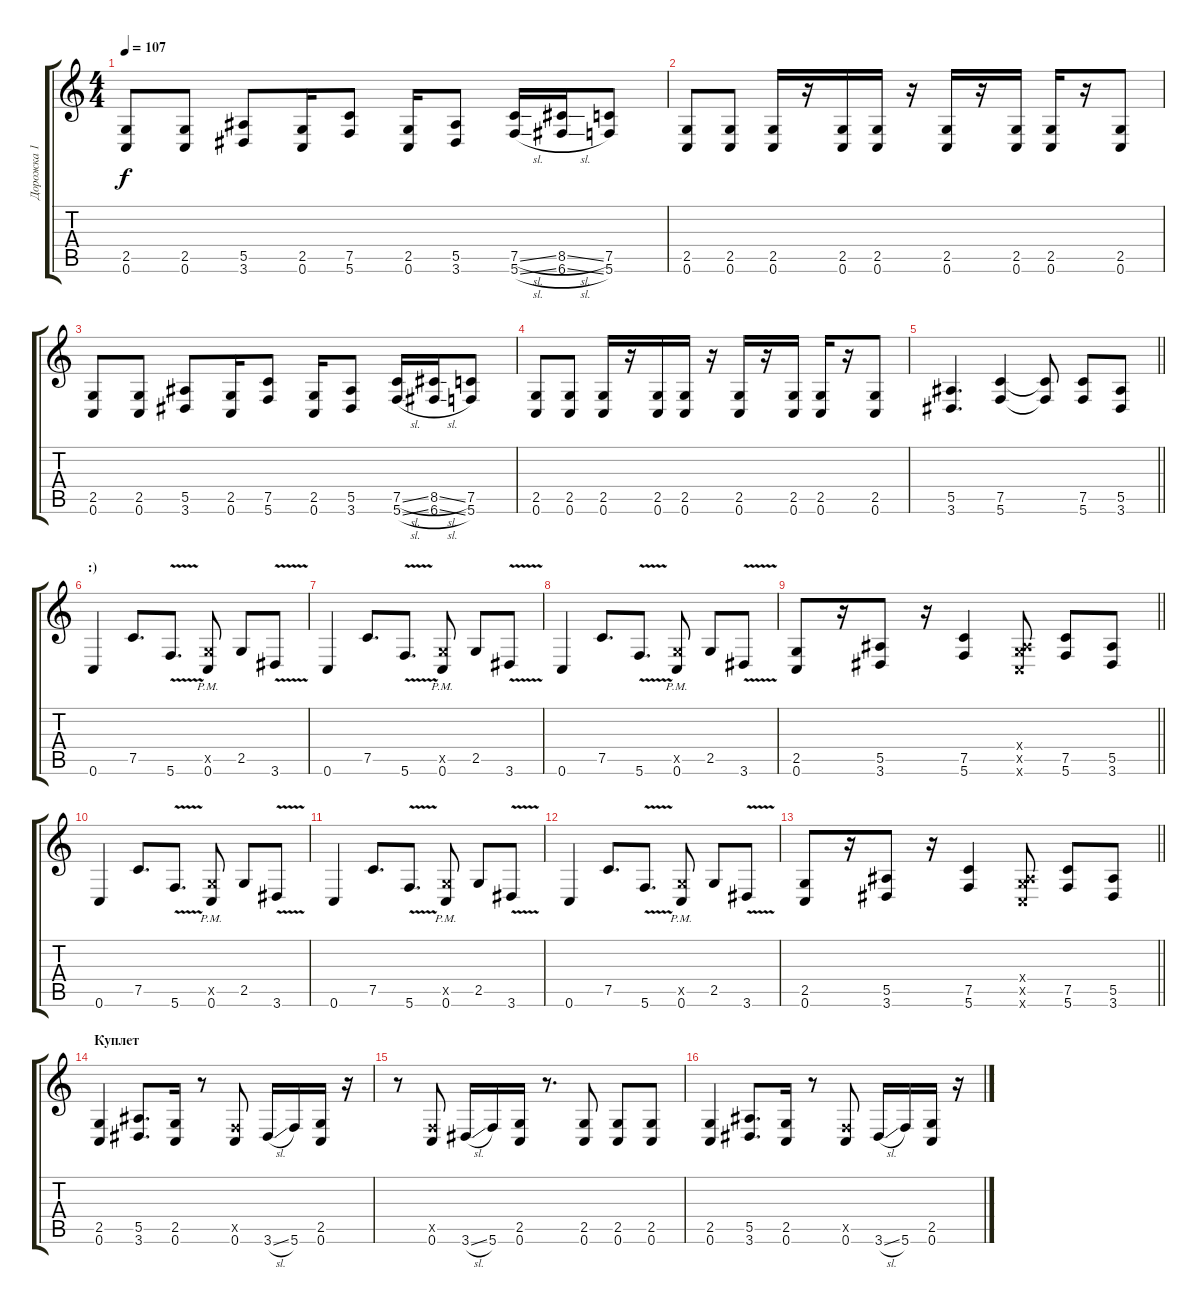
\track ("Дорожка 1" "Дорожка 1") {instrument distortionguitar}
\staff {score tabs}
\tuning (C4 G3 Eb3 Bb2 F2 C2) {hide}
\ts (4 4)
\tempo 107
\clef g2
\ks c
(2.5 0.6).8{dy f} (2.5 0.6).8 (5.5 3.6).8 (2.5 0.6).16 (7.5 5.6).8 (2.5 0.6).16 (5.5 3.6).8 (7.5{sl} 5.6{sl}).16 (8.5{sl} 6.6{sl}).16 (7.5 5.6).8 |
(2.5 0.6).8 (2.5 0.6).8 (2.5 0.6).16 r.16 (2.5 0.6).16 (2.5 0.6).16 r.16 (2.5 0.6).16 r.16 (2.5 0.6).16 (2.5 0.6).16 r.16 (2.5 0.6).8 |
(2.5 0.6).8 (2.5 0.6).8 (5.5 3.6).8 (2.5 0.6).16 (7.5 5.6).8 (2.5 0.6).16 (5.5 3.6).8 (7.5{sl} 5.6{sl}).16 (8.5{sl} 6.6{sl}).16 (7.5 5.6).8 |
(2.5 0.6).8 (2.5 0.6).8 (2.5 0.6).16 r.16 (2.5 0.6).16 (2.5 0.6).16 r.16 (2.5 0.6).16 r.16 (2.5 0.6).16 (2.5 0.6).16 r.16 (2.5 0.6).8 |
\barLineRight lightlight
(5.5 3.6).4{d} (7.5 5.6).4 (7.5{t} 5.6{t}).8 (7.5 5.6).8 (5.5 3.6).8 |
\section ("" ":)")
0.6.4 7.5.8{d} 5.6{v}.8{d} (2.5{pm x} 0.6{pm}).8 2.5.8 3.6{v}.8 |
0.6.4 7.5.8{d} 5.6{v}.8{d} (2.5{pm x} 0.6{pm}).8 2.5.8 3.6{v}.8 |
0.6.4 7.5.8{d} 5.6{v}.8{d} (2.5{pm x} 0.6{pm}).8 2.5.8 3.6{v}.8 |
\barLineRight lightlight
(2.5 0.6).8 r.16 (5.5 3.6).8 r.16 (7.5 5.6).4 (0.4{x} 2.5{x} 0.6{x}).8 (7.5 5.6).8 (5.5 3.6).8 |
0.6.4 7.5.8{d} 5.6{v}.8{d} (2.5{pm x} 0.6{pm}).8 2.5.8 3.6{v}.8 |
0.6.4 7.5.8{d} 5.6{v}.8{d} (2.5{pm x} 0.6{pm}).8 2.5.8 3.6{v}.8 |
0.6.4 7.5.8{d} 5.6{v}.8{d} (2.5{pm x} 0.6{pm}).8 2.5.8 3.6{v}.8 |
\barLineRight lightlight
(2.5 0.6).8 r.16 (5.5 3.6).8 r.16 (7.5 5.6).4 (0.4{x} 2.5{x} 0.6{x}).8 (7.5 5.6).8 (5.5 3.6).8 |
\section ("" "Куплет")
(2.5 0.6).4 (5.5 3.6).8{d} (2.5 0.6).16 r.8 (0.5{x} 0.6).8 3.6{sl}.16 5.6.16 (2.5 0.6).16 r.16 |
r.8 (0.5{x} 0.6).8 3.6{sl}.16 5.6.16 (2.5 0.6).16 r.8{d} (2.5 0.6).8 (2.5 0.6).8 (2.5 0.6).8 |
(2.5 0.6).4 (5.5 3.6).8{d} (2.5 0.6).16 r.8 (0.5{x} 0.6).8 3.6{sl}.16 5.6.16 (2.5 0.6).16 r.16
